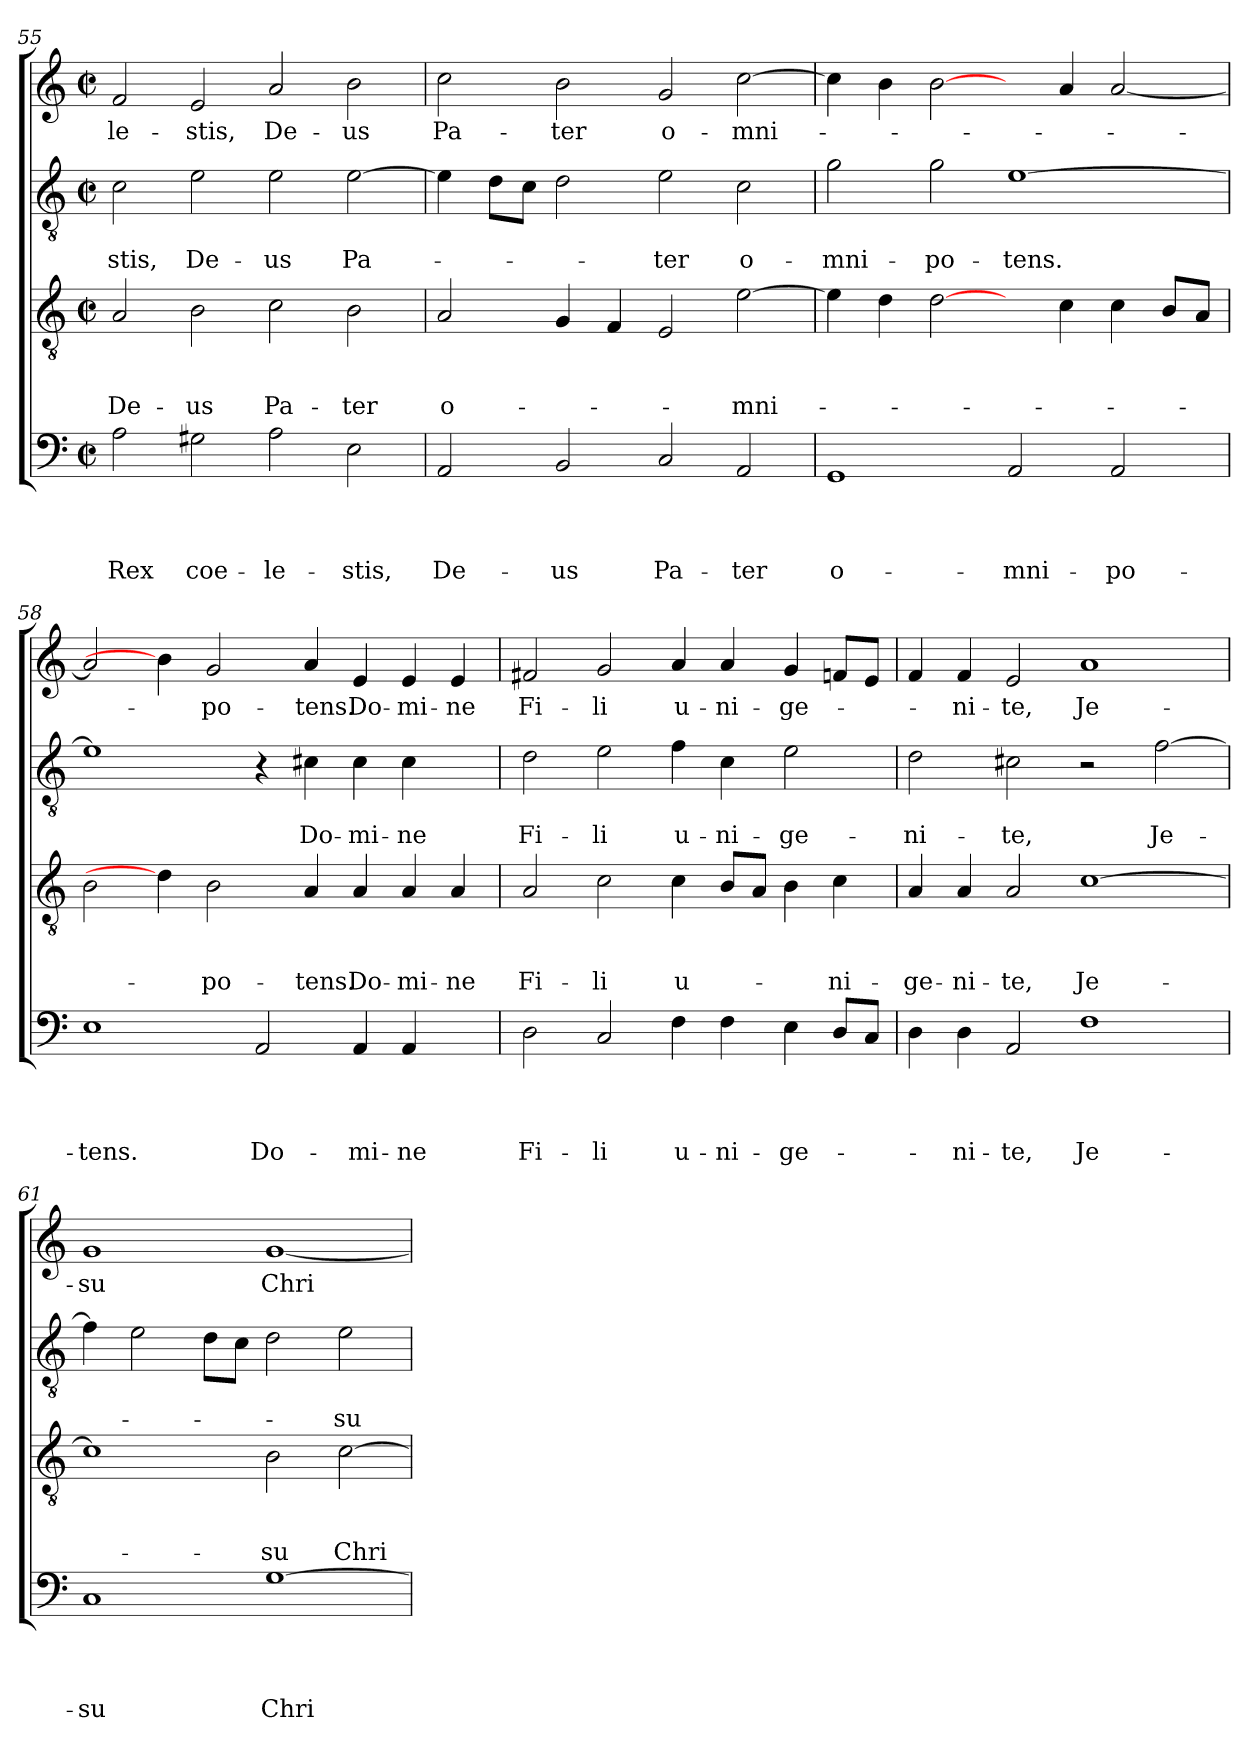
**kern	**text	**text	**text	**text	**kern	**text	**text	**text	**kern	**text	**text	**kern	**text
*part4	*part4	*part4	*part4	*part4	*part3	*part3	*part3	*part3	*part2	*part2	*part2	*part1	*part1
*staff4	*staff4	*staff4	*staff4	*staff4	*staff3	*staff3	*staff3	*staff3	*staff2	*staff2	*staff2	*staff1	*staff1
!!LO:PB:g=z
*clefF4	*	*	*	*	*clefGv2	*	*	*	*clefGv2	*	*	*clefG2	*
*k[]	*	*	*	*	*k[]	*	*	*	*k[]	*	*	*k[]	*
*C:	*	*	*	*	*C:	*	*	*	*C:	*	*	*C:	*
*M2/2	*	*	*	*	*M2/2	*	*	*	*M2/2	*	*	*M2/2	*
*met(c|)	*	*	*	*	*met(c|)	*	*	*	*met(c|)	*	*	*met(c|)	*
=55	=55	=55	=55	=55	=55	=55	=55	=55	=55	=55	=55	=55	=55
2A\	.	.	.	Rex	2A/	.	.	De-	2c\	.	-stis,	2f/	-le-
2G#X\	.	.	.	coe-	2B\	.	.	-us	2e\	.	De-	2e/	-stis,
2A\	.	.	.	-le-	2c\	.	.	Pa-	2e\	.	-us	2a/	De-
2E\	.	.	.	-stis,	2B\	.	.	-ter	[2e\	.	Pa-	2b\	-us
=56	=56	=56	=56	=56	=56	=56	=56	=56	=56	=56	=56	=56	=56
2AA/	.	.	.	De-	2A/	.	.	o-	4e\]	.	.	2cc\	Pa-
.	.	.	.	.	.	.	.	.	8d\L	.	.	.	.
.	.	.	.	.	.	.	.	.	8c\J	.	.	.	.
2BB/	.	.	.	-us	4G/	.	.	.	2d\	.	.	2b\	-ter
.	.	.	.	.	4F/	.	.	.	.	.	.	.	.
2C/	.	.	.	Pa-	2E/	.	.	.	2e\	.	-ter	2g/	o-
2AA/	.	.	.	-ter	[2e\	.	.	-mni-	2c\	.	o-	[2cc\	-mni-
=57	=57	=57	=57	=57	=57	=57	=57	=57	=57	=57	=57	=57	=57
1GG	.	.	.	o-	4e\]	.	.	.	2g\	.	-mni-	4cc\]	.
.	.	.	.	.	4d\	.	.	.	.	.	.	4b\	.
.	.	.	.	.	[2d\	.	.	.	2g\	.	-po-	[2b\	.
2AA/	.	.	.	-mni-	4ryy	.	.	.	[1e	.	-tens.	4ryy	.
.	.	.	.	.	4c\	.	.	.	.	.	.	4a/	.
2AA/	.	.	.	-po-	4c\	.	.	.	.	.	.	[2a/	.
.	.	.	.	.	8B/L	.	.	.	.	.	.	.	.
.	.	.	.	.	8A/J	.	.	.	.	.	.	.	.
=58	=58	=58	=58	=58	=58	=58	=58	=58	=58	=58	=58	=58	=58
1E	.	.	.	-tens.	2B\	.	.	.	1e]	.	.	2a/]	.
.	.	.	.	.	4d\]	.	.	.	.	.	.	4b\]	.
.	.	.	.	.	2B\	.	.	-po-	.	.	.	2g/	-po-
2AA/	.	.	.	Do-	.	.	.	.	4r	.	.	.	.
.	.	.	.	.	4A/	.	.	-tens.	4c#X\	.	Do-	4a/	-tens.
4AA/	.	.	.	-mi-	4A/	.	.	Do-	4c#\	.	-mi-	4e/	Do-
4AA/	.	.	.	-ne	4A/	.	.	-mi-	4c#\	.	-ne	4e/	-mi-
4ryy	.	.	.	.	4A/	.	.	-ne	4ryy	.	.	4e/	-ne
!!LO:LB:g=z
=59	=59	=59	=59	=59	=59	=59	=59	=59	=59	=59	=59	=59	=59
2D\	.	.	.	Fi-	2A/	.	.	Fi-	2d\	.	Fi-	2f#X/	Fi-
2C/	.	.	.	-li	2c\	.	.	-li	2e\	.	-li	2g/	-li
4F\	.	.	.	u-	4c\	.	.	u-	4f\	.	u-	4a/	u-
4F\	.	.	.	-ni-	8B/L	.	.	.	4c\	.	-ni-	4a/	-ni-
.	.	.	.	.	8A/J	.	.	.	.	.	.	.	.
4E\	.	.	.	-ge-	4B\	.	.	.	2e\	.	-ge-	4g/	-ge-
8D/L	.	.	.	.	4c\	.	.	-ni-	.	.	.	8fn/L	.
8C/J	.	.	.	.	.	.	.	.	.	.	.	8e/J	.
=60	=60	=60	=60	=60	=60	=60	=60	=60	=60	=60	=60	=60	=60
4D\	.	.	.	.	4A/	.	.	-ge-	2d\	.	-ni-	4f/	.
4D\	.	.	.	-ni-	4A/	.	.	-ni-	.	.	.	4f/	-ni-
2AA/	.	.	.	-te,	2A/	.	.	-te,	2c#X\	.	-te,	2e/	-te,
1F	.	.	.	Je-	[1c	.	.	Je-	2r	.	.	1a	Je-
.	.	.	.	.	.	.	.	.	[2f\	.	Je-	.	.
=61	=61	=61	=61	=61	=61	=61	=61	=61	=61	=61	=61	=61	=61
1C	.	.	.	-su	1c]	.	.	.	4f\]	.	.	1g	-su
.	.	.	.	.	.	.	.	.	2e\	.	.	.	.
.	.	.	.	.	.	.	.	.	8d\L	.	.	.	.
.	.	.	.	.	.	.	.	.	8c\J	.	.	.	.
[1G	.	.	.	Chri-	2B\	.	.	-su	2d\	.	.	[1g	Chri-
.	.	.	.	.	[2c\	.	.	Chri-	2e\	.	-su	.	.
=	=	=	=	=	=	=	=	=	=	=	=	=	=
*-	*-	*-	*-	*-	*-	*-	*-	*-	*-	*-	*-	*-	*-
